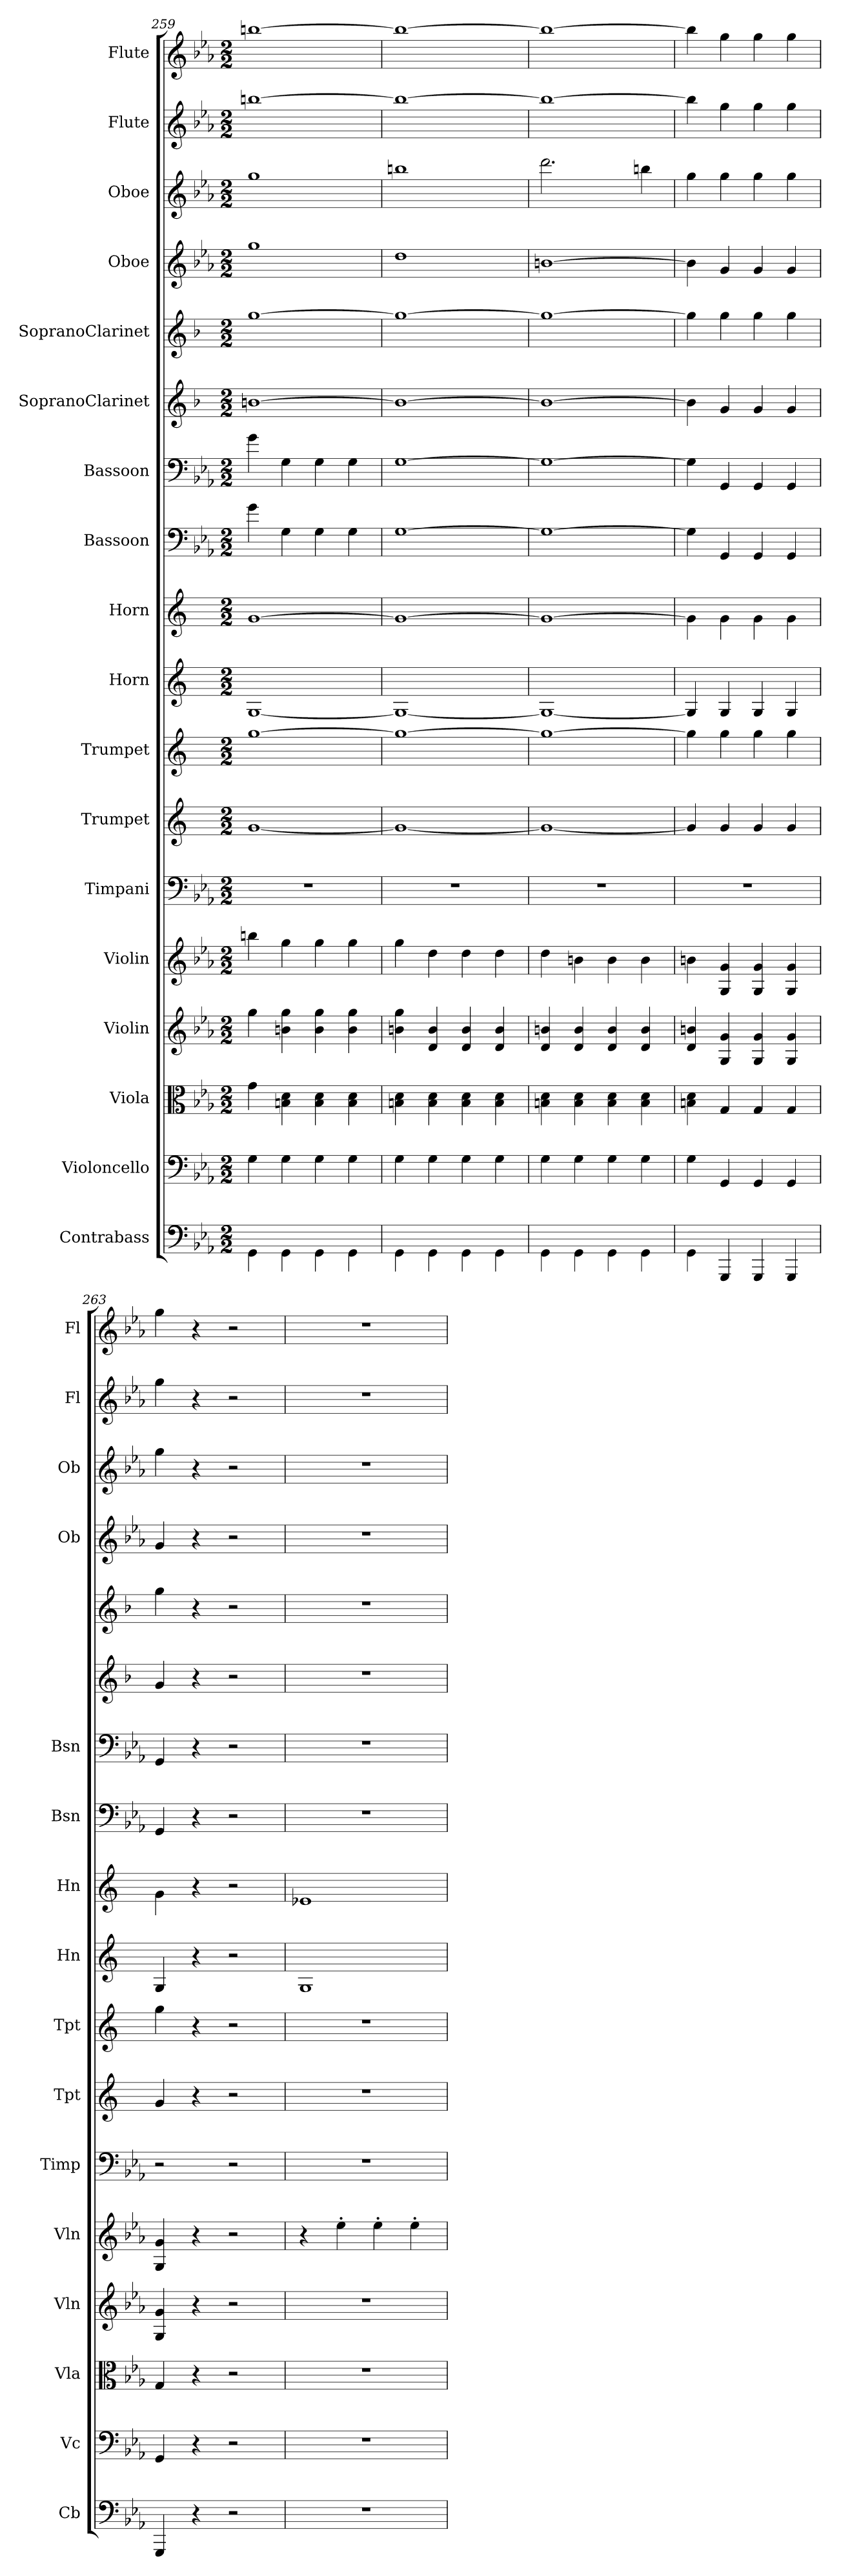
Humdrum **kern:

**kern	**kern	**kern	**kern	**kern	**kern	**kern	**kern	**kern	**kern	**kern	**kern	**kern	**kern	**kern	**kern	**kern	**kern
*part18	*part17	*part16	*part15	*part14	*part13	*part12	*part11	*part10	*part9	*part8	*part7	*part6	*part5	*part4	*part3	*part2	*part1
*staff18	*staff17	*staff16	*staff15	*staff14	*staff13	*staff12	*staff11	*staff10	*staff9	*staff8	*staff7	*staff6	*staff5	*staff4	*staff3	*staff2	*staff1
*I"Contrabass	*I"Violoncello	*I"Viola	*I"Violin	*I"Violin	*I"Timpani	*I"Trumpet	*I"Trumpet	*I"Horn	*I"Horn	*I"Bassoon	*I"Bassoon	*I"SopranoClarinet	*I"SopranoClarinet	*I"Oboe	*I"Oboe	*I"Flute	*I"Flute
*I'Cb	*I'Vc	*I'Vla	*I'Vln	*I'Vln	*I'Timp	*I'Tpt	*I'Tpt	*I'Hn	*I'Hn	*I'Bsn	*I'Bsn	*	*	*I'Ob	*I'Ob	*I'Fl	*I'Fl
*clefF4	*clefF4	*clefC3	*clefG2	*clefG2	*clefF4	*clefG2	*clefG2	*clefG2	*clefG2	*clefF4	*clefF4	*clefG2	*clefG2	*clefG2	*clefG2	*clefG2	*clefG2
*k[b-e-a-]	*k[b-e-a-]	*k[b-e-a-]	*k[b-e-a-]	*k[b-e-a-]	*k[b-e-a-]	*k[]	*k[]	*k[]	*k[]	*k[b-e-a-]	*k[b-e-a-]	*k[b-]	*k[b-]	*k[b-e-a-]	*k[b-e-a-]	*k[b-e-a-]	*k[b-e-a-]
*M2/2	*M2/2	*M2/2	*M2/2	*M2/2	*M2/2	*M2/2	*M2/2	*M2/2	*M2/2	*M2/2	*M2/2	*M2/2	*M2/2	*M2/2	*M2/2	*M2/2	*M2/2
=259	=259	=259	=259	=259	=259	=259	=259	=259	=259	=259	=259	=259	=259	=259	=259	=259	=259
4GG\	4G\	4g\	4gg\	4bbn\	1r	[1g/	[1gg\	[1G/	[1g\	4g\	4g\	[1bn\	[1gg\	1gg\	1gg\	[1bbn\	[1bbn\
4GG\	4G\	4Bn\ 4d\	4bn\ 4gg\	4gg\	.	.	.	.	.	4G\	4G\	.	.	.	.	.	.
4GG\	4G\	4B\ 4d\	4b\ 4gg\	4gg\	.	.	.	.	.	4G\	4G\	.	.	.	.	.	.
4GG\	4G\	4B\ 4d\	4b\ 4gg\	4gg\	.	.	.	.	.	4G\	4G\	.	.	.	.	.	.
=260	=260	=260	=260	=260	=260	=260	=260	=260	=260	=260	=260	=260	=260	=260	=260	=260	=260
4GG\	4G\	4Bn\ 4d\	4bn\ 4gg\	4gg\	1r	1g/_	1gg\_	1G/_	1g\_	[1G\	[1G\	1bn\_	1gg\_	1dd\	1bbn\	1bb\_	1bb\_
4GG\	4G\	4B\ 4d\	4d/ 4b/	4dd\	.	.	.	.	.	.	.	.	.	.	.	.	.
4GG\	4G\	4B\ 4d\	4d/ 4b/	4dd\	.	.	.	.	.	.	.	.	.	.	.	.	.
4GG\	4G\	4B\ 4d\	4d/ 4b/	4dd\	.	.	.	.	.	.	.	.	.	.	.	.	.
=261	=261	=261	=261	=261	=261	=261	=261	=261	=261	=261	=261	=261	=261	=261	=261	=261	=261
4GG\	4G\	4Bn\ 4d\	4d/ 4bn/	4dd\	1r	1g/_	1gg\_	1G/_	1g\_	1G\_	1G\_	1bn\_	1gg\_	[1bn\	2.ddd\	1bb\_	1bb\_
4GG\	4G\	4B\ 4d\	4d/ 4b/	4bn\	.	.	.	.	.	.	.	.	.	.	.	.	.
4GG\	4G\	4B\ 4d\	4d/ 4b/	4b\	.	.	.	.	.	.	.	.	.	.	.	.	.
4GG\	4G\	4B\ 4d\	4d/ 4b/	4b\	.	.	.	.	.	.	.	.	.	.	4bbn\	.	.
=262	=262	=262	=262	=262	=262	=262	=262	=262	=262	=262	=262	=262	=262	=262	=262	=262	=262
4GG\	4G\	4Bn\ 4d\	4d/ 4bn/	4bn\	1r	4g/]	4gg\]	4G/]	4g\]	4G\]	4G\]	4bn\]	4gg\]	4b\]	4gg\	4bb\]	4bb\]
4GGG/	4GG/	4G/	4G/ 4g/	4G/ 4g/	.	4g/	4gg\	4G/	4g\	4GG/	4GG/	4g/	4gg\	4g/	4gg\	4gg\	4gg\
4GGG/	4GG/	4G/	4G/ 4g/	4G/ 4g/	.	4g/	4gg\	4G/	4g\	4GG/	4GG/	4g/	4gg\	4g/	4gg\	4gg\	4gg\
4GGG/	4GG/	4G/	4G/ 4g/	4G/ 4g/	.	4g/	4gg\	4G/	4g\	4GG/	4GG/	4g/	4gg\	4g/	4gg\	4gg\	4gg\
=263	=263	=263	=263	=263	=263	=263	=263	=263	=263	=263	=263	=263	=263	=263	=263	=263	=263
4GGG/	4GG/	4G/	4G/ 4g/	4G/ 4g/	2r	4g/	4gg\	4G/	4g\	4GG/	4GG/	4g/	4gg\	4g/	4gg\	4gg\	4gg\
4r	4r	4r	4r	4r	.	4r	4r	4r	4r	4r	4r	4r	4r	4r	4r	4r	4r
2r	2r	2r	2r	2r	2r	2r	2r	2r	2r	2r	2r	2r	2r	2r	2r	2r	2r
=264	=264	=264	=264	=264	=264	=264	=264	=264	=264	=264	=264	=264	=264	=264	=264	=264	=264
1r	1r	1r	1r	4r	1r	1r	1r	1G/	1e-X\	1r	1r	1r	1r	1r	1r	1r	1r
.	.	.	.	4ee-'\	.	.	.	.	.	.	.	.	.	.	.	.	.
.	.	.	.	4ee-'\	.	.	.	.	.	.	.	.	.	.	.	.	.
.	.	.	.	4ee-'\	.	.	.	.	.	.	.	.	.	.	.	.	.
=	=	=	=	=	=	=	=	=	=	=	=	=	=	=	=	=	=
*-	*-	*-	*-	*-	*-	*-	*-	*-	*-	*-	*-	*-	*-	*-	*-	*-	*-
